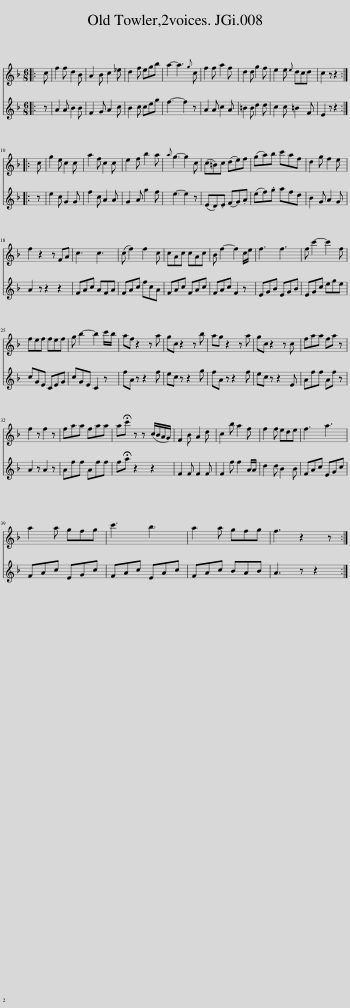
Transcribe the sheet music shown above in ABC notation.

X:1
%%score 1 2
L:1/8
M:6/8
I:linebreak $
K:F
V:1 treble
V:2 treble
V:1
|: c | f2 f d2 B | A2 B c2 _e | d2 f egb | a2- a3{g} c | %5
 f2 f a2 f | d2 d g2 f | e2 e{e} dcd | c2 z z2 ::$ c | %10
 g2 e c2 c | a2 f c2 c | e2 f b2 a |{a} g3- g2 c | (c=B)c (de)f | %15
 (ga)b c'af | d2 g f2 e |$ f2 z2 z FA | c3 c3 | (c f2) f2 c | %20
 cAc cAc | B f2- f2 c/e/ | f3 f3 | f c'2- c'2 f |$ fef fef | %25
 g b2- b2 c'/b/ | af z2 z a | gc z2 z b | ag z2 z a | gc z2 z c | %30
 faa fa z |$ f2 z f2 z | faa faa | a!fermata!c' z z (c/B/A/G/) | F2 B A2 d | %35
 c2 b a2 f | f2 f ede | f3 a3 |$ a2 a gfg | c'3 b3 | %40
 a2 a gfg | f3 z2 z :| %42
V:2
|: z | A2 A B2 B | F2 G A2 c | B2 c ceg | f3- f2 z | %5
 A2 A c2 A | =B2 B d2 d | c2 c =B2 F | E2 z z2 ::$ z | %10
 e2 c G2 G | f2 c A2 A | G2 A g2 f | e3- e2 z | (ED).E (FG).A | %15
 (ef).g afd | B2 G A2 G |$ A2 z z2 z2 | FAc AFA | FAc fcA | %20
 FAc FAc | FAc F2 z | EGB EGB | EGc ege |$ cGE CEG | %25
 cGE C2 z | fA z z2 f | ec z z2 g | fA z z2 f | ec z z2 E | %30
 Aff Af z |$ A2 z A2 z | Aff Aff | f!fermata!a z2 z2 | F2 F F2 F | %35
 F2 f f2 A/A/ | d2 d B2 B | FAc EGc |$ FAc EGc | FAc EAc | %40
 FAc BAB | A3 z z2 :| %42
